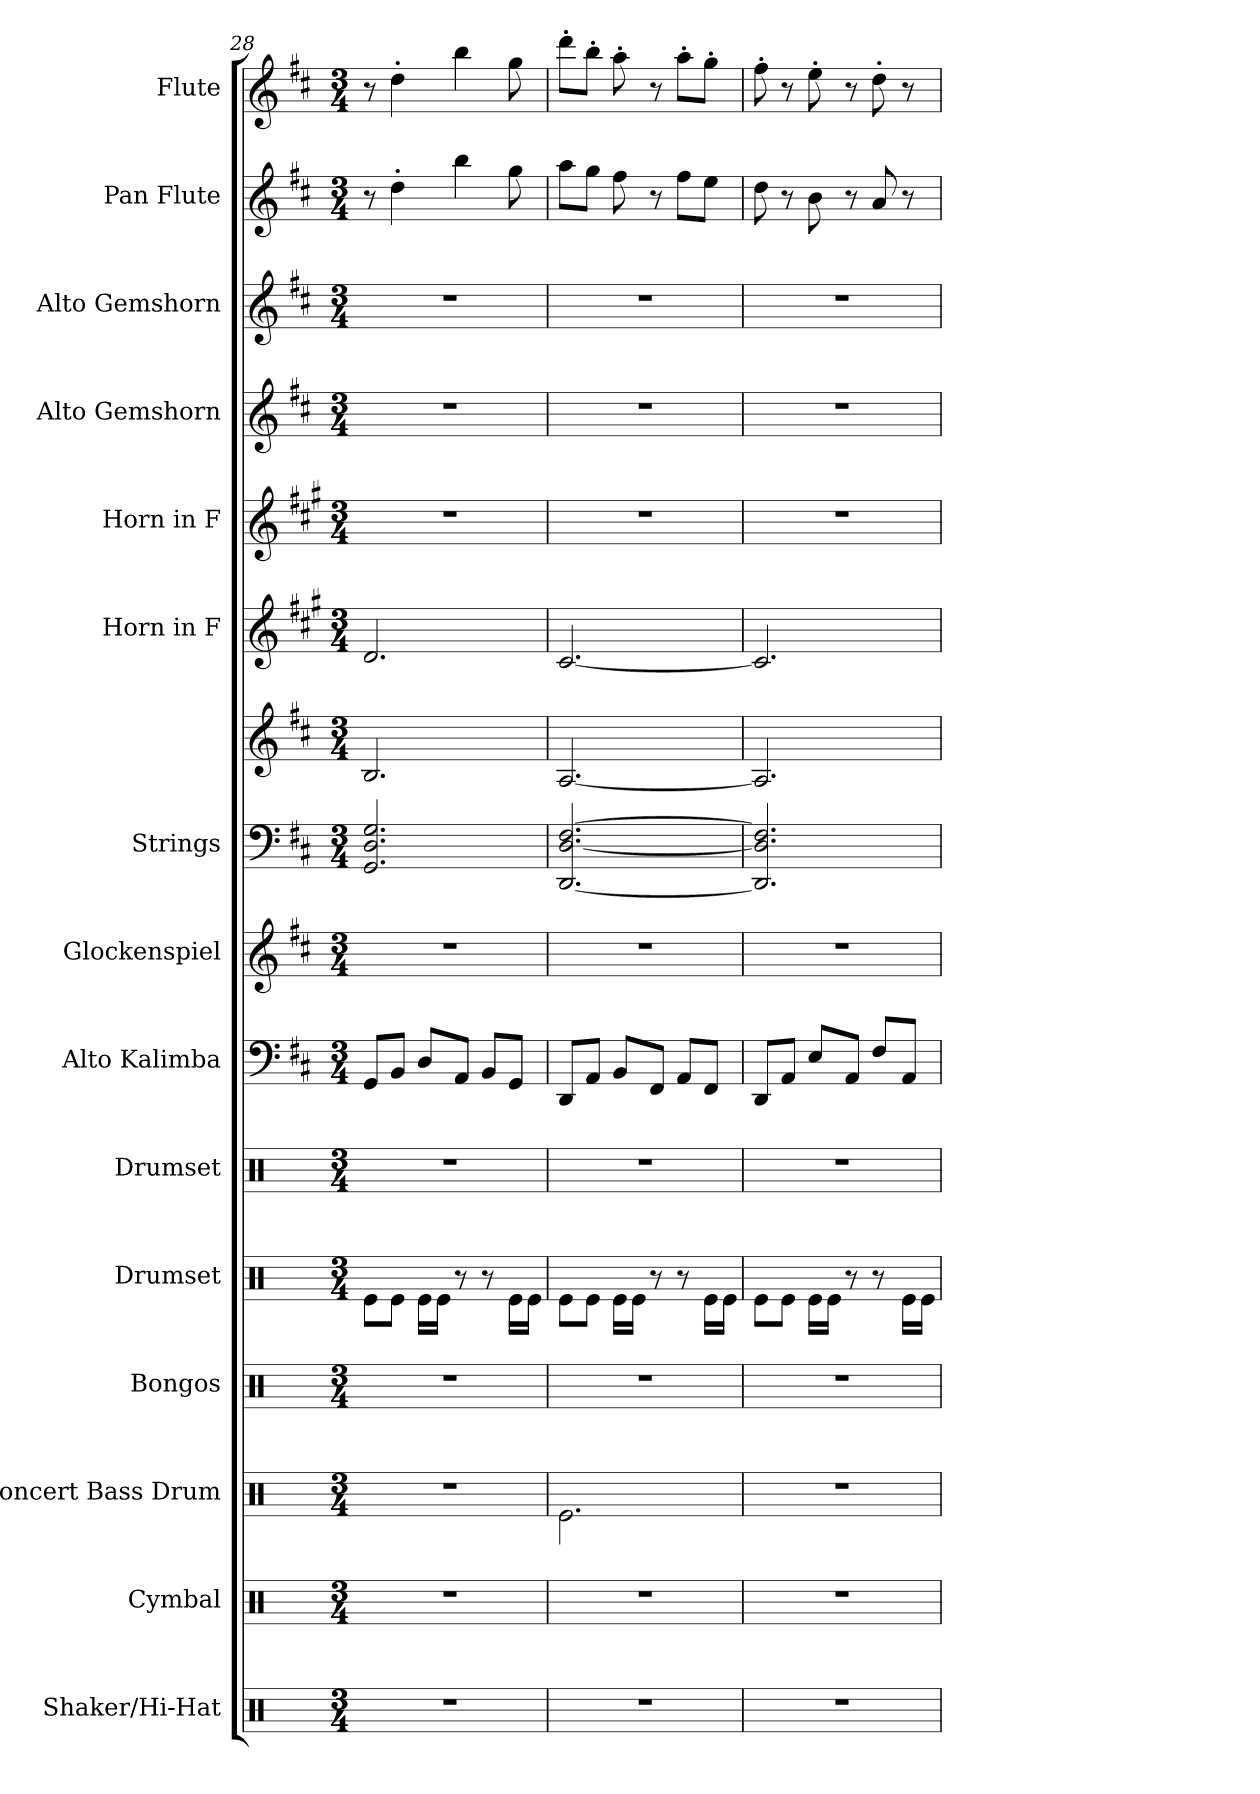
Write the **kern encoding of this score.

**kern	**kern	**kern	**kern	**kern	**kern	**kern	**kern	**kern	**kern	**kern	**kern	**kern	**kern	**kern	**kern
*part15	*part14	*part13	*part12	*part11	*part10	*part9	*part8	*part7	*part7	*part6	*part5	*part4	*part3	*part2	*part1
*staff16	*staff15	*staff14	*staff13	*staff12	*staff11	*staff10	*staff9	*staff8	*staff7	*staff6	*staff5	*staff4	*staff3	*staff2	*staff1
*I"Shaker/Hi-Hat	*I"Cymbal	*I"Concert Bass Drum	*I"Bongos	*I"Drumset	*I"Drumset	*I"Alto Kalimba	*I"Glockenspiel	*I"Strings	*	*I"Horn in F	*I"Horn in F	*I"Alto Gemshorn	*I"Alto Gemshorn	*I"Pan Flute	*I"Flute
*I'Sh/HH	*I'Cym.	*I'Con. BD	*I'Bon.	*I'D. Set	*I'D. Set	*I'A. Kal.	*I'Glock.	*I'St.	*	*	*	*I'A. Gh.	*I'A. Gh.	*I'Pn. Fl.	*I'Fl.
*clefX	*clefX	*clefX	*clefX	*clefX	*clefX	*clefF4	*clefG2	*clefF4	*clefG2	*clefG2	*clefG2	*clefG2	*clefG2	*clefG2	*clefG2
*	*	*	*	*	*	*	*ITrd-14c-24	*	*	*ITrd4c7	*ITrd4c7	*	*	*	*
*k[]	*k[]	*k[]	*k[]	*k[]	*k[]	*k[f#c#]	*k[f#c#]	*k[f#c#]	*k[f#c#]	*k[f#c#]	*k[f#c#]	*k[f#c#]	*k[f#c#]	*k[f#c#]	*k[f#c#]
*M3/4	*M3/4	*M3/4	*M3/4	*M3/4	*M3/4	*M3/4	*M3/4	*M3/4	*M3/4	*M3/4	*M3/4	*M3/4	*M3/4	*M3/4	*M3/4
=28	=28	=28	=28	=28	=28	=28	=28	=28	=28	=28	=28	=28	=28	=28	=28
2.r	2.r	2.r	2.r	8Re\L	2.r	8GG/L	2.r	2.GG/ 2.D/ 2.G/	2.B/	2.G/	2.r	2.r	2.r	8r	8r
.	.	.	.	8Re\J	.	8BB/J	.	.	.	.	.	.	.	4dd'\	4dd'\
.	.	.	.	16Re\LL	.	8D/L	.	.	.	.	.	.	.	.	.
.	.	.	.	16Re\JJ	.	.	.	.	.	.	.	.	.	.	.
.	.	.	.	8r	.	8AA/J	.	.	.	.	.	.	.	4bb\	4bb\
.	.	.	.	8r	.	8BB/L	.	.	.	.	.	.	.	.	.
.	.	.	.	16Re\LL	.	8GG/J	.	.	.	.	.	.	.	8gg\	8gg\
.	.	.	.	16Re\JJ	.	.	.	.	.	.	.	.	.	.	.
=29	=29	=29	=29	=29	=29	=29	=29	=29	=29	=29	=29	=29	=29	=29	=29
2.r	2.r	2.Re\	2.r	8Re\L	2.r	8DD/L	2.r	[2.DD/ [2.D/ [2.F#/	[2.A/	[2.F#/	2.r	2.r	2.r	8aa\L	8ddd'\L
.	.	.	.	8Re\J	.	8AA/J	.	.	.	.	.	.	.	8gg\J	8bb'\J
.	.	.	.	16Re\LL	.	8BB/L	.	.	.	.	.	.	.	8ff#\	8aa'\
.	.	.	.	16Re\JJ	.	.	.	.	.	.	.	.	.	.	.
.	.	.	.	8r	.	8FF#/J	.	.	.	.	.	.	.	8r	8r
.	.	.	.	8r	.	8AA/L	.	.	.	.	.	.	.	8ff#\L	8aa'\L
.	.	.	.	16Re\LL	.	8FF#/J	.	.	.	.	.	.	.	8ee\J	8gg'\J
.	.	.	.	16Re\JJ	.	.	.	.	.	.	.	.	.	.	.
!!LO:PB:g=z
=30	=30	=30	=30	=30	=30	=30	=30	=30	=30	=30	=30	=30	=30	=30	=30
2.r	2.r	2.r	2.r	8Re\L	2.r	8DD/L	2.r	2.DD/] 2.D/] 2.F#/]	2.A/]	2.F#/]	2.r	2.r	2.r	8dd\	8ff#'\
.	.	.	.	8Re\J	.	8AA/J	.	.	.	.	.	.	.	8r	8r
.	.	.	.	16Re\LL	.	8E/L	.	.	.	.	.	.	.	8b\	8ee'\
.	.	.	.	16Re\JJ	.	.	.	.	.	.	.	.	.	.	.
.	.	.	.	8r	.	8AA/J	.	.	.	.	.	.	.	8r	8r
.	.	.	.	8r	.	8F#/L	.	.	.	.	.	.	.	8a/	8dd'\
.	.	.	.	16Re\LL	.	8AA/J	.	.	.	.	.	.	.	8r	8r
.	.	.	.	16Re\JJ	.	.	.	.	.	.	.	.	.	.	.
=	=	=	=	=	=	=	=	=	=	=	=	=	=	=	=
*-	*-	*-	*-	*-	*-	*-	*-	*-	*-	*-	*-	*-	*-	*-	*-
